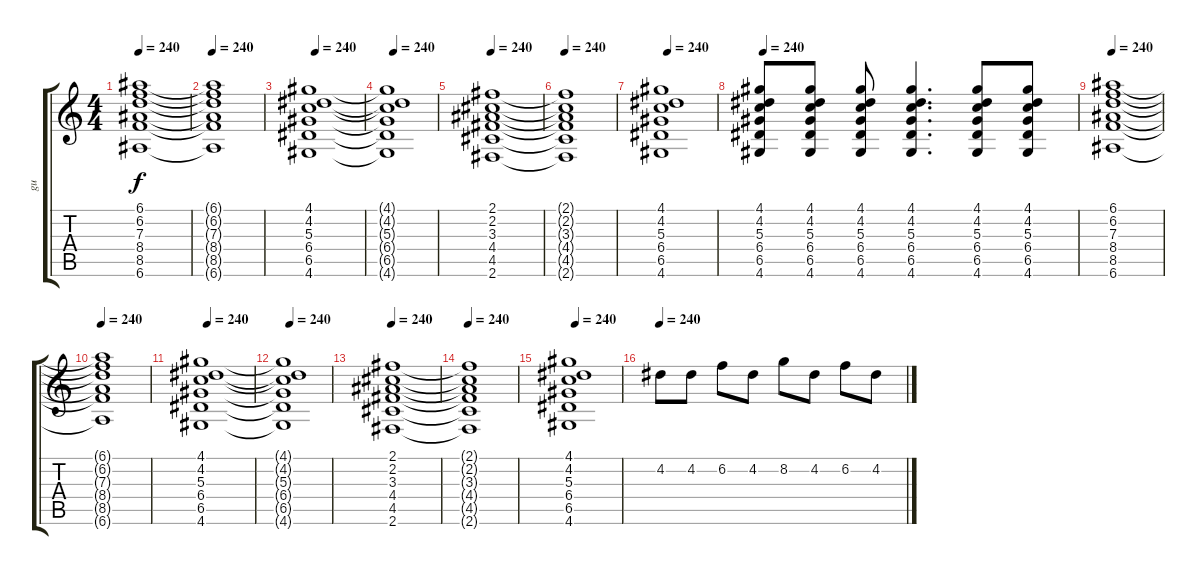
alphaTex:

\track ("gu" "gu") {instrument distortionguitar}
\staff {score tabs}
\tuning (E4 B3 G3 D3 A2 E2) {hide}
\ts (4 4)
\tempo 240
\clef g2
\ks c
(6.1 6.2 7.3 8.4 8.5 6.6).1{dy f} |
\tempo 240
(6.1{t} 6.2{t} 7.3{t} 8.4{t} 8.5{t} 6.6{t}).1 |
\tempo 240
(4.1 4.2 5.3 6.4 6.5 4.6).1 |
\tempo 240
(4.1{t} 4.2{t} 5.3{t} 6.4{t} 6.5{t} 4.6{t}).1 |
\tempo 240
(2.1 2.2 3.3 4.4 4.5 2.6).1 |
\tempo 240
(2.1{t} 2.2{t} 3.3{t} 4.4{t} 4.5{t} 2.6{t}).1 |
\tempo 240
(4.1 4.2 5.3 6.4 6.5 4.6).1 |
\tempo 240
(4.1 4.2 5.3 6.4 6.5 4.6).8 (4.1 4.2 5.3 6.4 6.5 4.6).8 (4.1 4.2 5.3 6.4 6.5 4.6).8 (4.1 4.2 5.3 6.4 6.5 4.6).4{d} (4.1 4.2 5.3 6.4 6.5 4.6).8 (4.1 4.2 5.3 6.4 6.5 4.6).8 |
\tempo 240
(6.1 6.2 7.3 8.4 8.5 6.6).1 |
\tempo 240
(6.1{t} 6.2{t} 7.3{t} 8.4{t} 8.5{t} 6.6{t}).1 |
\tempo 240
(4.1 4.2 5.3 6.4 6.5 4.6).1 |
\tempo 240
(4.1{t} 4.2{t} 5.3{t} 6.4{t} 6.5{t} 4.6{t}).1 |
\tempo 240
(2.1 2.2 3.3 4.4 4.5 2.6).1 |
\tempo 240
(2.1{t} 2.2{t} 3.3{t} 4.4{t} 4.5{t} 2.6{t}).1 |
\tempo 240
(4.1 4.2 5.3 6.4 6.5 4.6).1 |
\tempo 240
4.2.8 4.2.8 6.2.8 4.2.8 8.2.8 4.2.8 6.2.8 4.2.8
